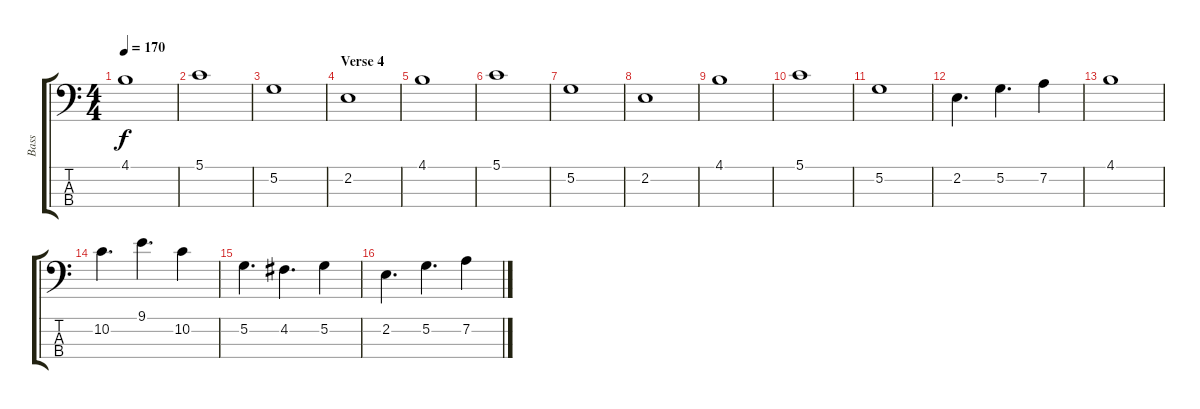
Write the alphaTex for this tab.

\track ("Bass" "Bass") {instrument electricbassfinger}
\staff {score tabs}
\tuning (G2 D2 A1 E1) {hide}
\ts (4 4)
\tempo 170
\clef f4
\ks c
4.1.1{dy f} |
5.1.1 |
5.2.1 |
\section ("" "Verse 4")
2.2.1 |
4.1.1 |
5.1.1 |
5.2.1 |
2.2.1 |
4.1.1 |
5.1.1 |
5.2.1 |
2.2.4{d} 5.2.4{d} 7.2.4 |
4.1.1 |
10.2.4{d} 9.1.4{d} 10.2.4 |
5.2.4{d} 4.2.4{d} 5.2.4 |
2.2.4{d} 5.2.4{d} 7.2.4
